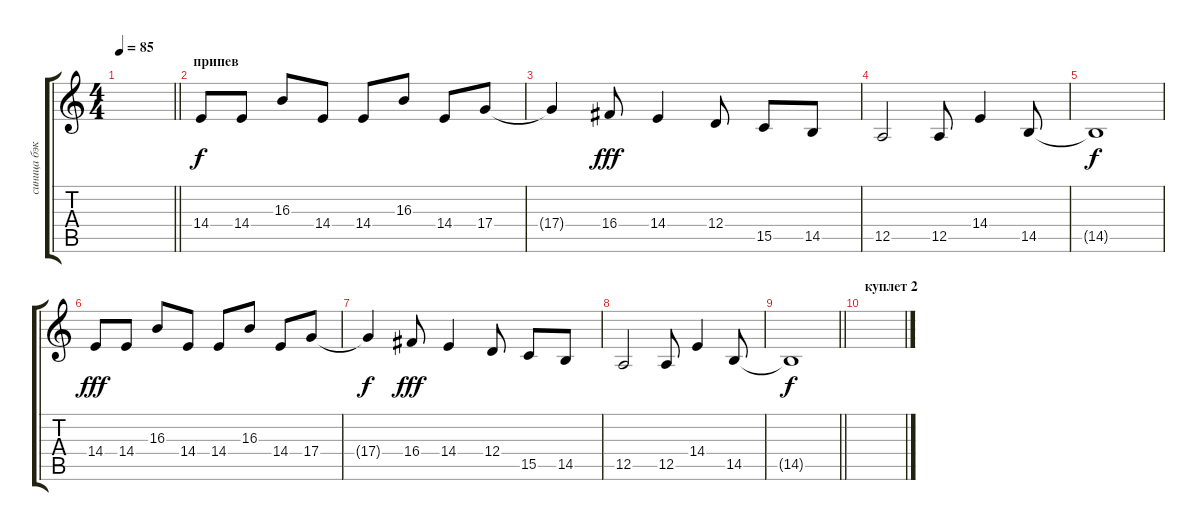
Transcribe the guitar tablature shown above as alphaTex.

\track ("синица бэквокал" "синица бэк") {instrument lead3calliope}
\staff {score tabs}
\tuning (E4 B3 G3 D3 A2 E2) {hide}
\ts (4 4)
\tempo 85
\clef g2
\barLineRight lightlight
\ks c
|
\section ("" "припев")
14.4.8 14.4.8 16.3.8 14.4.8 14.4.8 16.3.8 14.4.8 17.4.8 |
17.4{t}.4{dy f} 16.4.8{dy fff} 14.4.4 12.4.8 15.5.8 14.5.8 |
12.5.2 12.5.8 14.4.4 14.5.8 |
14.5{t}.1{dy f} |
14.4.8{dy fff} 14.4.8 16.3.8 14.4.8 14.4.8 16.3.8 14.4.8 17.4.8 |
17.4{t}.4{dy f} 16.4.8{dy fff} 14.4.4 12.4.8 15.5.8 14.5.8 |
12.5.2 12.5.8 14.4.4 14.5.8 |
\barLineRight lightlight
14.5{t}.1{dy f} |
\section ("" "куплет 2")
